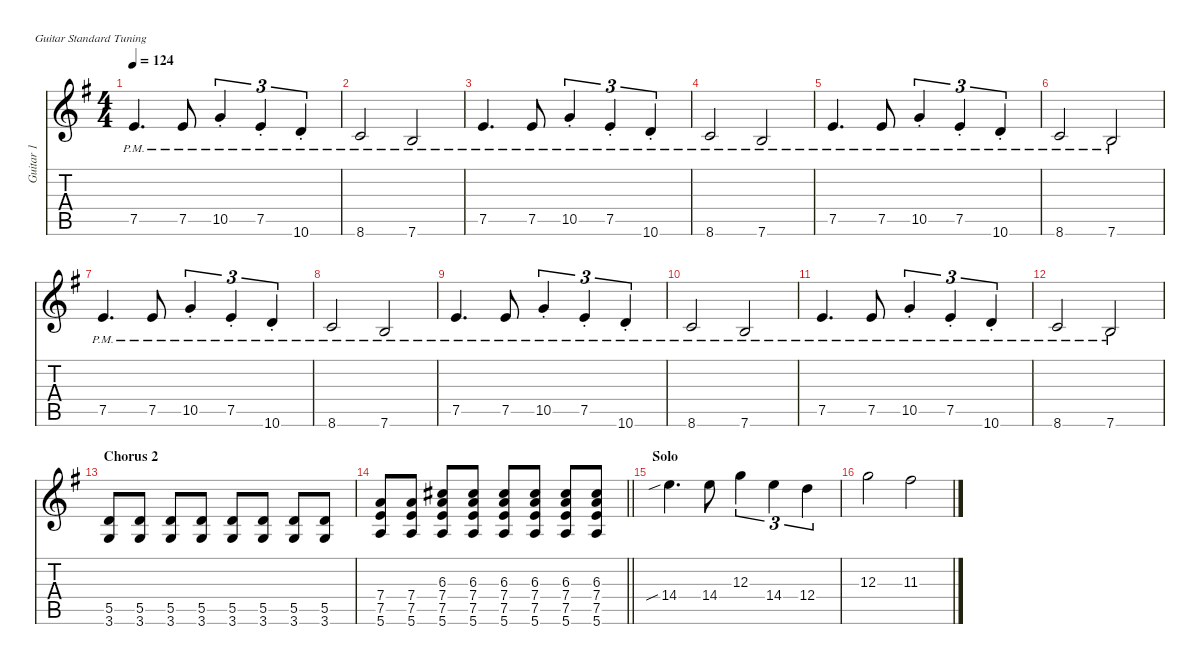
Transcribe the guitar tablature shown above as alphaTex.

\defaultSystemsLayout 4
\hideDynamics
\bracketExtendMode nobrackets
\otherSystemsTrackNameOrientation horizontal
\track ("Guitar 1" "Guitar 1") {defaultSystemsLayout 8 instrument distortionguitar}
\staff {score tabs}
\tuning (E4 B3 G3 D3 A2 E2)
\ts (4 4)
\tempo 124
\clef g2
\ks eminor
7.5{pm acc forcenatural}.4{d dy ppp beam Up} 7.5{pm acc forcenatural}.8{beam Up} 10.5{pm st acc forcenatural}.4{tu (3 2) beam Up} 7.5{pm st acc forcenatural}.4{tu (3 2) beam Up} 10.6{pm st acc forcenatural}.4{tu (3 2) beam Up} |
8.6{pm acc forcenatural}.2{beam Up} 7.6{pm acc forcenatural}.2{beam Up} |
7.5{pm acc forcenatural}.4{d beam Up} 7.5{pm acc forcenatural}.8{beam Up} 10.5{pm st acc forcenatural}.4{tu (3 2) beam Up} 7.5{pm st acc forcenatural}.4{tu (3 2) beam Up} 10.6{pm st acc forcenatural}.4{tu (3 2) beam Up} |
8.6{pm acc forcenatural}.2{beam Up} 7.6{pm acc forcenatural}.2{beam Up} |
7.5{pm acc forcenatural}.4{d beam Up} 7.5{pm acc forcenatural}.8{beam Up} 10.5{pm st acc forcenatural}.4{tu (3 2) beam Up} 7.5{pm st acc forcenatural}.4{tu (3 2) beam Up} 10.6{pm st acc forcenatural}.4{tu (3 2) beam Up} |
8.6{pm acc forcenatural}.2{beam Up} 7.6{pm acc forcenatural}.2{beam Up} |
7.5{pm acc forcenatural}.4{d beam Up} 7.5{pm acc forcenatural}.8{beam Up} 10.5{pm st acc forcenatural}.4{tu (3 2) beam Up} 7.5{pm st acc forcenatural}.4{tu (3 2) beam Up} 10.6{pm st acc forcenatural}.4{tu (3 2) beam Up} |
8.6{pm acc forcenatural}.2{beam Up} 7.6{pm acc forcenatural}.2{beam Up} |
7.5{pm acc forcenatural}.4{d beam Up} 7.5{pm acc forcenatural}.8{beam Up} 10.5{pm st acc forcenatural}.4{tu (3 2) beam Up} 7.5{pm st acc forcenatural}.4{tu (3 2) beam Up} 10.6{pm st acc forcenatural}.4{tu (3 2) beam Up} |
8.6{pm acc forcenatural}.2{beam Up} 7.6{pm acc forcenatural}.2{beam Up} |
7.5{pm acc forcenatural}.4{d beam Up} 7.5{pm acc forcenatural}.8{beam Up} 10.5{pm st acc forcenatural}.4{tu (3 2) beam Up} 7.5{pm st acc forcenatural}.4{tu (3 2) beam Up} 10.6{pm st acc forcenatural}.4{tu (3 2) beam Up} |
8.6{pm acc forcenatural}.2{beam Up} 7.6{pm acc forcenatural}.2{beam Up} |
\section ("" "Chorus 2")
(3.6{acc forcenatural} 5.5{acc forcenatural}).8{dy f beam Up} (3.6{acc forcenatural} 5.5{acc forcenatural}).8{beam Up} (3.6{acc forcenatural} 5.5{acc forcenatural}).8{beam Up} (3.6{acc forcenatural} 5.5{acc forcenatural}).8{beam Up} (3.6{acc forcenatural} 5.5{acc forcenatural}).8{beam Up} (3.6{acc forcenatural} 5.5{acc forcenatural}).8{beam Up} (3.6{acc forcenatural} 5.5{acc forcenatural}).8{beam Up} (3.6{acc forcenatural} 5.5{acc forcenatural}).8{beam Up} |
\barLineRight lightlight
(5.6{acc forcenatural} 7.5{acc forcenatural} 7.4{acc forcenatural}).8{beam Up} (5.6{acc forcenatural} 7.5{acc forcenatural} 7.4{acc forcenatural}).8{beam Up} (5.6{acc forcenatural} 7.5{acc forcenatural} 7.4{acc forcenatural} 6.3{acc #}).8{beam Up} (5.6{acc forcenatural} 7.5{acc forcenatural} 7.4{acc forcenatural} 6.3{acc #}).8{beam Up} (5.6{acc forcenatural} 7.5{acc forcenatural} 7.4{acc forcenatural} 6.3{acc #}).8{beam Up} (5.6{acc forcenatural} 7.5{acc forcenatural} 7.4{acc forcenatural} 6.3{acc #}).8{beam Up} (5.6{acc forcenatural} 7.5{acc forcenatural} 7.4{acc forcenatural} 6.3{acc #}).8{beam Up} (5.6{acc forcenatural} 7.5{acc forcenatural} 7.4{acc forcenatural} 6.3{acc #}).8{beam Up} |
\section ("" "Solo")
14.4{sib acc forcenatural}.4{d instrument overdrivenguitar beam Down} 14.4{acc forcenatural}.8{beam Down} 12.3{acc forcenatural}.4{tu (3 2) beam Down} 14.4{acc forcenatural}.4{tu (3 2) beam Down} 12.4{acc forcenatural}.4{tu (3 2) beam Down} |
12.3{acc forcenatural}.2{beam Down} 11.3{acc #}.2{beam Down}
